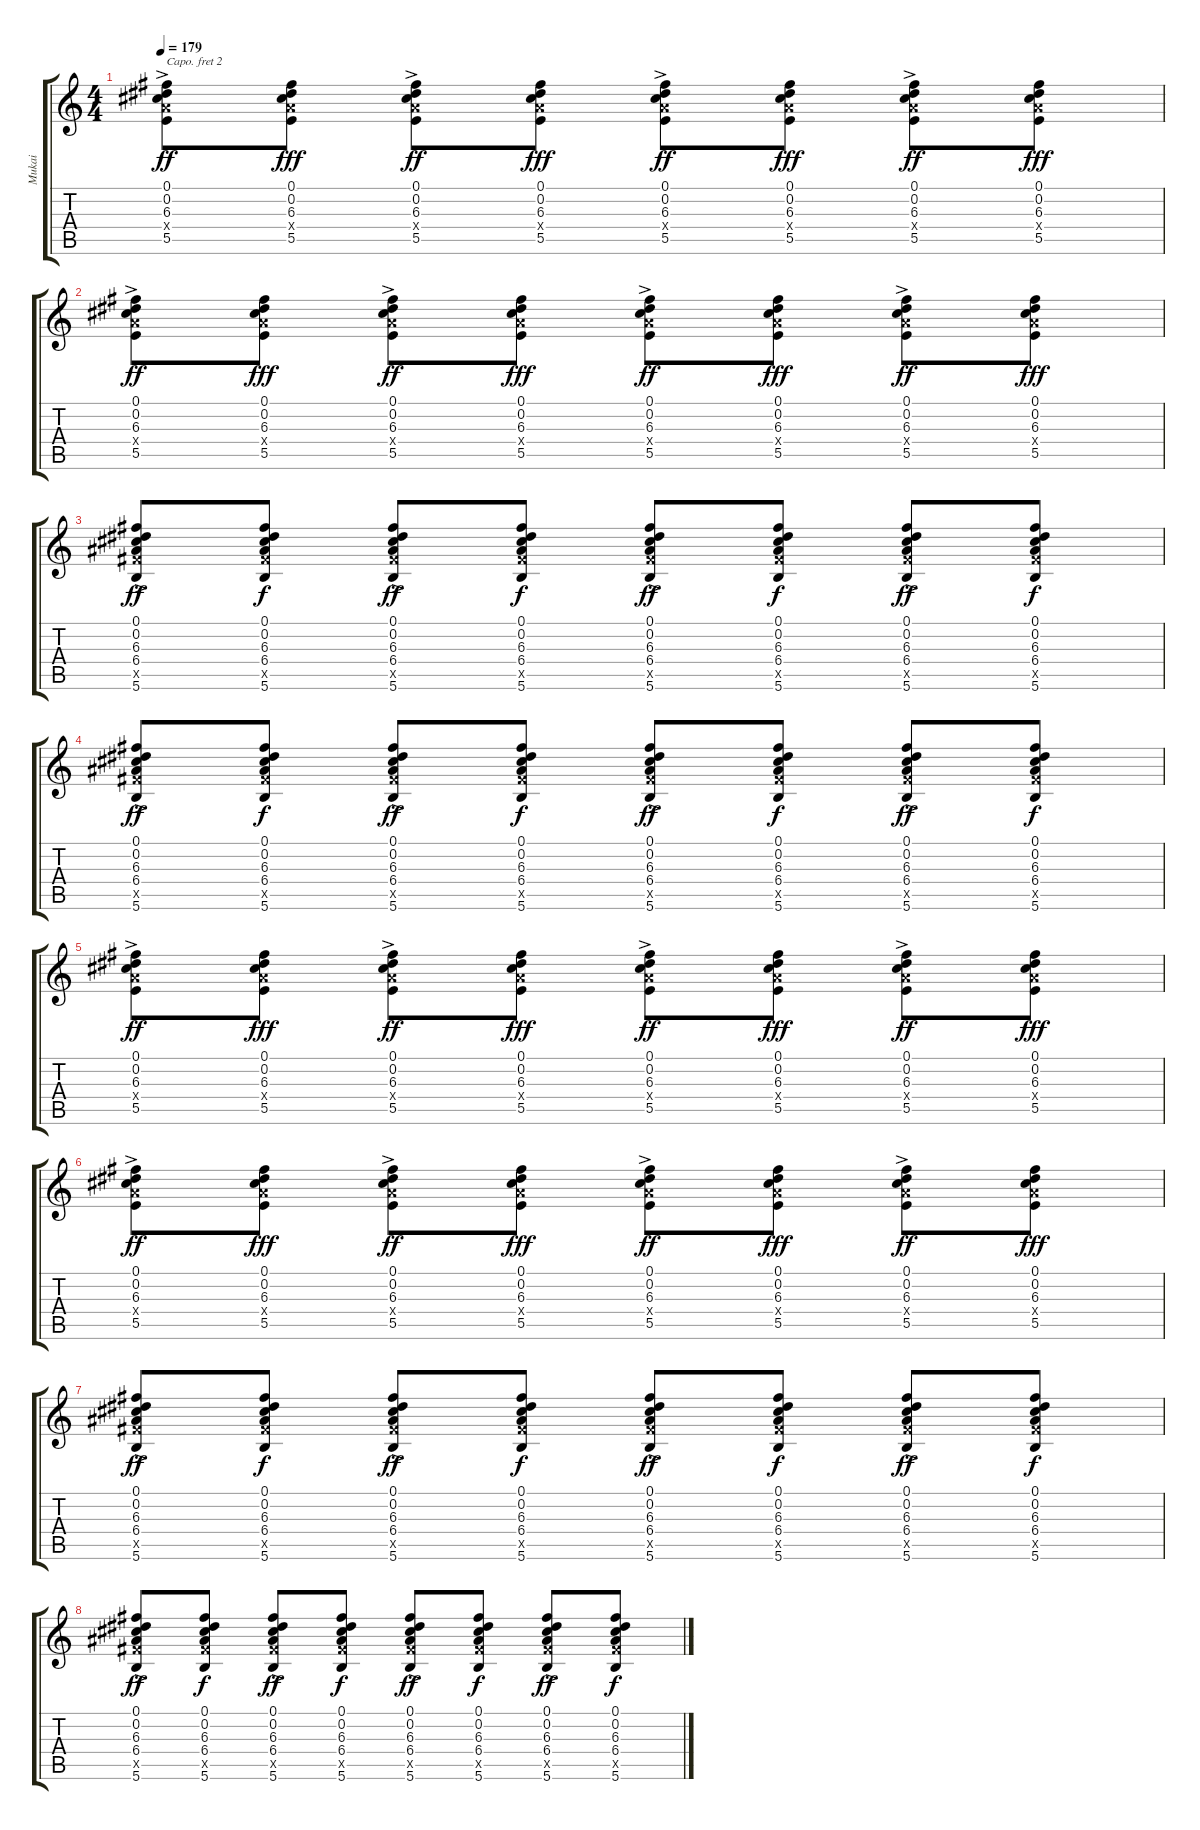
\track ("Mukai" "Mukai") {instrument overdrivenguitar}
\staff {score tabs}
\capo 2
\tuning (E4 B3 G3 D3 A2 E2) {hide}
\ts (4 4)
\tempo 179
\clef g2
\ks c
(0.1 0.2 6.3{ac} 5.4{ac x} 5.5{ac}).8{dy ff} (0.1 0.2 6.3 5.4{x} 5.5).8{dy fff} (0.1 0.2 6.3{ac} 5.4{ac x} 5.5{ac}).8{dy ff} (0.1 0.2 6.3 5.4{x} 5.5).8{dy fff} (0.1 0.2 6.3{ac} 5.4{ac x} 5.5{ac}).8{dy ff} (0.1 0.2 6.3 5.4{x} 5.5).8{dy fff} (0.1 0.2 6.3{ac} 5.4{ac x} 5.5{ac}).8{dy ff} (0.1 0.2 6.3 5.4{x} 5.5).8{dy fff} |
(0.1 0.2 6.3{ac} 5.4{ac x} 5.5{ac}).8{dy ff} (0.1 0.2 6.3 5.4{x} 5.5).8{dy fff} (0.1 0.2 6.3{ac} 5.4{ac x} 5.5{ac}).8{dy ff} (0.1 0.2 6.3 5.4{x} 5.5).8{dy fff} (0.1 0.2 6.3{ac} 5.4{ac x} 5.5{ac}).8{dy ff} (0.1 0.2 6.3 5.4{x} 5.5).8{dy fff} (0.1 0.2 6.3{ac} 5.4{ac x} 5.5{ac}).8{dy ff} (0.1 0.2 6.3 5.4{x} 5.5).8{dy fff} |
(0.1 0.2 6.3{ac} 6.4{ac} 7.5{ac x} 5.6{ac}).8{dy ff} (0.1 0.2 6.3 6.4 7.5{x} 5.6).8{dy f} (0.1 0.2 6.3{ac} 6.4{ac} 7.5{ac x} 5.6{ac}).8{dy ff} (0.1 0.2 6.3 6.4 7.5{x} 5.6).8{dy f} (0.1 0.2 6.3{ac} 6.4{ac} 7.5{ac x} 5.6{ac}).8{dy ff} (0.1 0.2 6.3 6.4 7.5{x} 5.6).8{dy f} (0.1 0.2 6.3{ac} 6.4{ac} 7.5{ac x} 5.6{ac}).8{dy ff} (0.1 0.2 6.3 6.4 7.5{x} 5.6).8{dy f} |
(0.1 0.2 6.3{ac} 6.4{ac} 7.5{ac x} 5.6{ac}).8{dy ff} (0.1 0.2 6.3 6.4 7.5{x} 5.6).8{dy f} (0.1 0.2 6.3{ac} 6.4{ac} 7.5{ac x} 5.6{ac}).8{dy ff} (0.1 0.2 6.3 6.4 7.5{x} 5.6).8{dy f} (0.1 0.2 6.3{ac} 6.4{ac} 7.5{ac x} 5.6{ac}).8{dy ff} (0.1 0.2 6.3 6.4 7.5{x} 5.6).8{dy f} (0.1 0.2 6.3{ac} 6.4{ac} 7.5{ac x} 5.6{ac}).8{dy ff} (0.1 0.2 6.3 6.4 7.5{x} 5.6).8{dy f} |
(0.1 0.2 6.3{ac} 5.4{ac x} 5.5{ac}).8{dy ff} (0.1 0.2 6.3 5.4{x} 5.5).8{dy fff} (0.1 0.2 6.3{ac} 5.4{ac x} 5.5{ac}).8{dy ff} (0.1 0.2 6.3 5.4{x} 5.5).8{dy fff} (0.1 0.2 6.3{ac} 5.4{ac x} 5.5{ac}).8{dy ff} (0.1 0.2 6.3 5.4{x} 5.5).8{dy fff} (0.1 0.2 6.3{ac} 5.4{ac x} 5.5{ac}).8{dy ff} (0.1 0.2 6.3 5.4{x} 5.5).8{dy fff} |
(0.1 0.2 6.3{ac} 5.4{ac x} 5.5{ac}).8{dy ff} (0.1 0.2 6.3 5.4{x} 5.5).8{dy fff} (0.1 0.2 6.3{ac} 5.4{ac x} 5.5{ac}).8{dy ff} (0.1 0.2 6.3 5.4{x} 5.5).8{dy fff} (0.1 0.2 6.3{ac} 5.4{ac x} 5.5{ac}).8{dy ff} (0.1 0.2 6.3 5.4{x} 5.5).8{dy fff} (0.1 0.2 6.3{ac} 5.4{ac x} 5.5{ac}).8{dy ff} (0.1 0.2 6.3 5.4{x} 5.5).8{dy fff} |
(0.1 0.2 6.3{ac} 6.4{ac} 7.5{ac x} 5.6{ac}).8{dy ff} (0.1 0.2 6.3 6.4 7.5{x} 5.6).8{dy f} (0.1 0.2 6.3{ac} 6.4{ac} 7.5{ac x} 5.6{ac}).8{dy ff} (0.1 0.2 6.3 6.4 7.5{x} 5.6).8{dy f} (0.1 0.2 6.3{ac} 6.4{ac} 7.5{ac x} 5.6{ac}).8{dy ff} (0.1 0.2 6.3 6.4 7.5{x} 5.6).8{dy f} (0.1 0.2 6.3{ac} 6.4{ac} 7.5{ac x} 5.6{ac}).8{dy ff} (0.1 0.2 6.3 6.4 7.5{x} 5.6).8{dy f} |
(0.1 0.2 6.3{ac} 6.4{ac} 7.5{ac x} 5.6{ac}).8{dy ff} (0.1 0.2 6.3 6.4 7.5{x} 5.6).8{dy f} (0.1 0.2 6.3{ac} 6.4{ac} 7.5{ac x} 5.6{ac}).8{dy ff} (0.1 0.2 6.3 6.4 7.5{x} 5.6).8{dy f} (0.1 0.2 6.3{ac} 6.4{ac} 7.5{ac x} 5.6{ac}).8{dy ff} (0.1 0.2 6.3 6.4 7.5{x} 5.6).8{dy f} (0.1 0.2 6.3{ac} 6.4{ac} 7.5{ac x} 5.6{ac}).8{dy ff} (0.1 0.2 6.3 6.4 7.5{x} 5.6).8{dy f}
